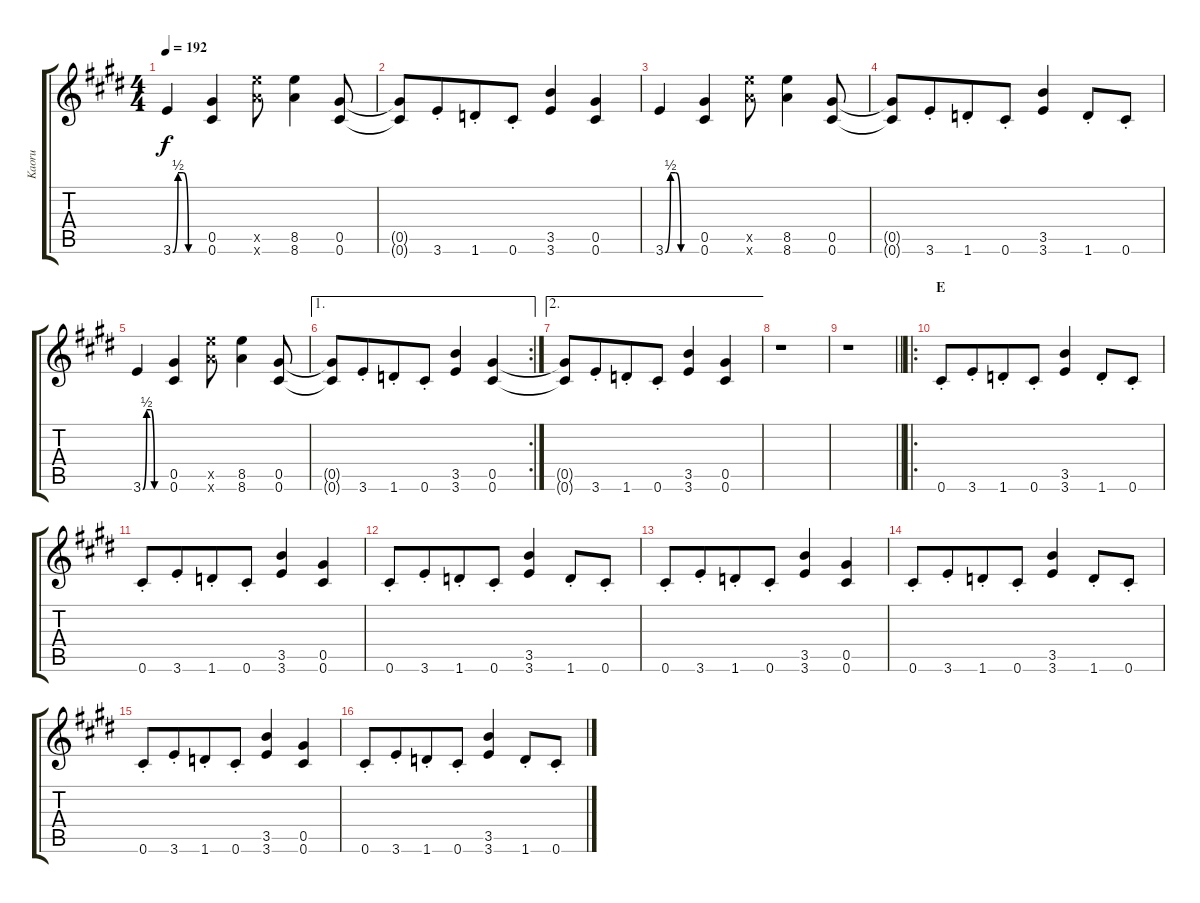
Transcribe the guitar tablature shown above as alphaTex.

\track ("Kaoru" "Kaoru") {instrument overdrivenguitar}
\staff {score tabs}
\tuning (Eb4 Bb3 Gb3 Db3 Ab2 Db2) {hide}
\ts (4 4)
\tempo 192
\clef g2
\ks c#minor
3.6{be (custom 0 0 10 2 20 2 30 0 60 0)}.4{ot 8vb dy f} (0.5 0.6).4{ot 8vb} (8.5{x} 8.6{x}).8{ot 8vb} (8.5 8.6).4{ot 8vb} (0.5 0.6).8{ot 8vb} |
(0.5{t} 0.6{t}).8{ot 8vb} 3.6{st}.8{ot 8vb beam merge} 1.6{st}.8{ot 8vb} 0.6{st}.8{ot 8vb} (3.5 3.6).4{ot 8vb} (0.5 0.6).4{ot 8vb} |
3.6{be (custom 0 0 10 2 20 2 30 0 60 0)}.4{ot 8vb} (0.5 0.6).4{ot 8vb} (8.5{x} 8.6{x}).8{ot 8vb} (8.5 8.6).4{ot 8vb} (0.5 0.6).8{ot 8vb} |
(0.5{t} 0.6{t}).8{ot 8vb} 3.6{st}.8{ot 8vb beam merge} 1.6{st}.8{ot 8vb} 0.6{st}.8{ot 8vb} (3.5 3.6).4{ot 8vb} 1.6{st}.8{ot 8vb} 0.6{st}.8{ot 8vb} |
3.6{be (custom 0 0 10 2 20 2 30 0 60 0)}.4{ot 8vb} (0.5 0.6).4{ot 8vb} (8.5{x} 8.6{x}).8{ot 8vb} (8.5 8.6).4{ot 8vb} (0.5 0.6).8{ot 8vb} |
\ae 1
\rc 2
(0.5{t} 0.6{t}).8{ot 8vb} 3.6{st}.8{ot 8vb beam merge} 1.6{st}.8{ot 8vb} 0.6{st}.8{ot 8vb} (3.5 3.6).4{ot 8vb} (0.5 0.6).4{ot 8vb} |
\ae 2
(0.5{t} 0.6{t}).8{ot 8vb} 3.6{st}.8{ot 8vb beam merge} 1.6{st}.8{ot 8vb} 0.6{st}.8{ot 8vb} (3.5 3.6).4{ot 8vb} (0.5 0.6).4{ot 8vb} |
r.1{ot 8vb} |
\barLineRight lightlight
r.1{ot 8vb} |
\ro
\section ("" "E")
0.6{st}.8{ot 8vb} 3.6{st}.8{ot 8vb beam merge} 1.6{st}.8{ot 8vb} 0.6{st}.8{ot 8vb} (3.5 3.6).4{ot 8vb} 1.6{st}.8{ot 8vb} 0.6{st}.8{ot 8vb} |
0.6{st}.8{ot 8vb} 3.6{st}.8{ot 8vb beam merge} 1.6{st}.8{ot 8vb} 0.6{st}.8{ot 8vb} (3.5 3.6).4{ot 8vb} (0.5 0.6).4{ot 8vb} |
0.6{st}.8{ot 8vb} 3.6{st}.8{ot 8vb beam merge} 1.6{st}.8{ot 8vb} 0.6{st}.8{ot 8vb} (3.5 3.6).4{ot 8vb} 1.6{st}.8{ot 8vb} 0.6{st}.8{ot 8vb} |
0.6{st}.8{ot 8vb} 3.6{st}.8{ot 8vb beam merge} 1.6{st}.8{ot 8vb} 0.6{st}.8{ot 8vb} (3.5 3.6).4{ot 8vb} (0.5 0.6).4{ot 8vb} |
0.6{st}.8{ot 8vb} 3.6{st}.8{ot 8vb beam merge} 1.6{st}.8{ot 8vb} 0.6{st}.8{ot 8vb} (3.5 3.6).4{ot 8vb} 1.6{st}.8{ot 8vb} 0.6{st}.8{ot 8vb} |
0.6{st}.8{ot 8vb} 3.6{st}.8{ot 8vb beam merge} 1.6{st}.8{ot 8vb} 0.6{st}.8{ot 8vb} (3.5 3.6).4{ot 8vb} (0.5 0.6).4{ot 8vb} |
0.6{st}.8{ot 8vb} 3.6{st}.8{ot 8vb beam merge} 1.6{st}.8{ot 8vb} 0.6{st}.8{ot 8vb} (3.5 3.6).4{ot 8vb} 1.6{st}.8{ot 8vb} 0.6{st}.8{ot 8vb}
